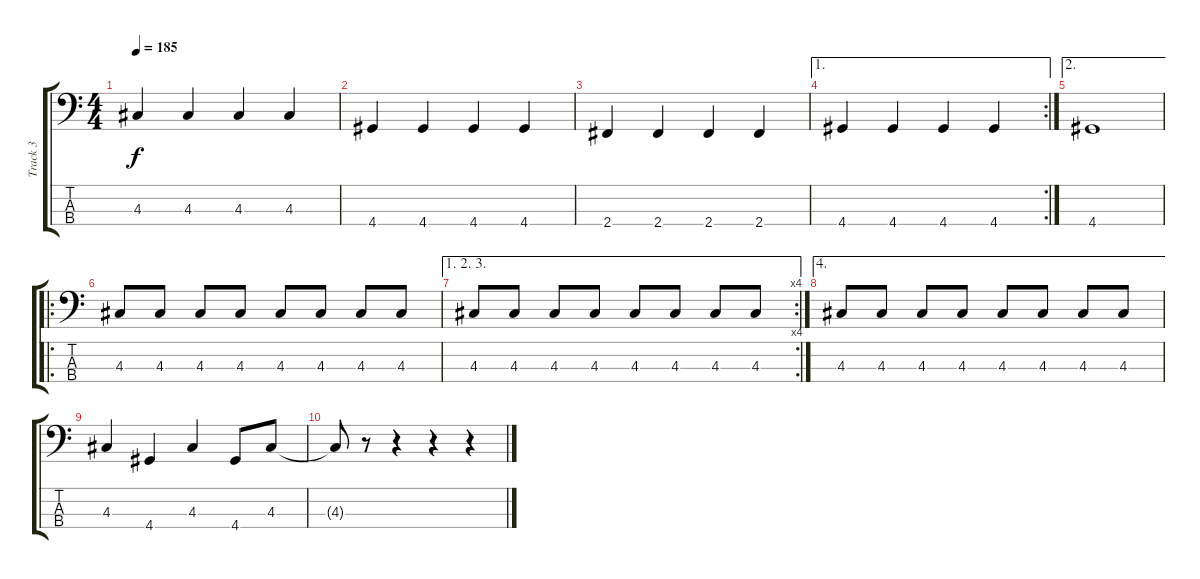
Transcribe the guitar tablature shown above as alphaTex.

\track ("Track 3" "Track 3") {instrument electricbasspick}
\staff {score tabs}
\tuning (G2 D2 A1 E1) {hide}
\ts (4 4)
\tempo 185
\clef f4
\ks c
4.3.4{dy f} 4.3.4 4.3.4 4.3.4 |
4.4.4 4.4.4 4.4.4 4.4.4 |
2.4.4 2.4.4 2.4.4 2.4.4 |
\ae 1
\rc 2
4.4.4 4.4.4 4.4.4 4.4.4 |
\ae 2
4.4.1 |
\ro
4.3.8 4.3.8 4.3.8 4.3.8 4.3.8 4.3.8 4.3.8 4.3.8 |
\ae (1 2 3)
\rc 4
4.3.8 4.3.8 4.3.8 4.3.8 4.3.8 4.3.8 4.3.8 4.3.8 |
\ae 4
4.3.8 4.3.8 4.3.8 4.3.8 4.3.8 4.3.8 4.3.8 4.3.8 |
4.3.4 4.4.4 4.3.4 4.4.8 4.3.8 |
4.3{t}.8 r.8 r.4 r.4 r.4
